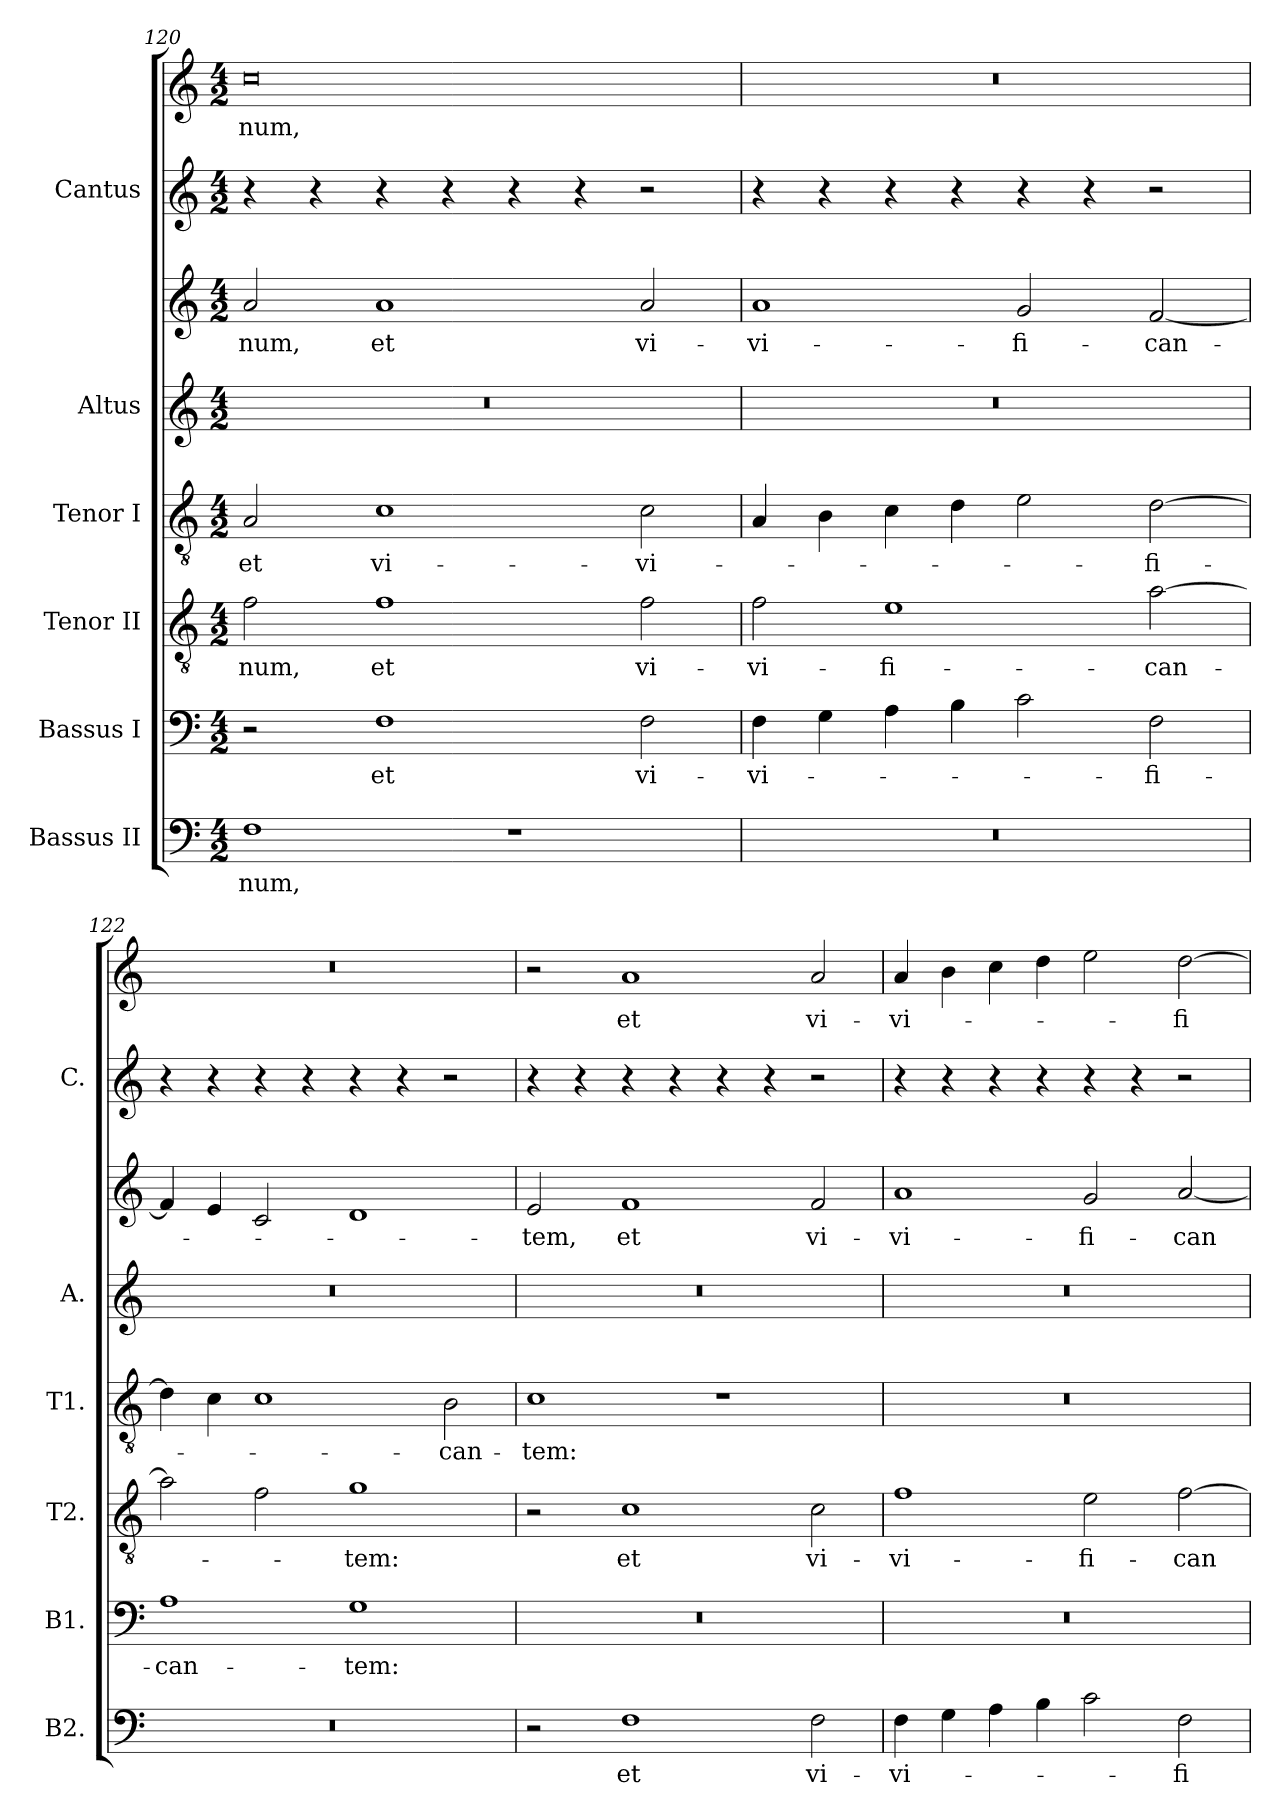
**kern	**text	**kern	**text	**kern	**text	**kern	**text	**kern	**kern	**text	**kern	**kern	**text
*part6	*part6	*part5	*part5	*part4	*part4	*part3	*part3	*part2	*part2	*part2	*part1	*part1	*part1
*staff8	*staff8	*staff7	*staff7	*staff6	*staff6	*staff5	*staff5	*staff4	*staff3	*staff3	*staff2	*staff1	*staff1
*I"Bassus II	*	*I"Bassus I	*	*I"Tenor II	*	*I"Tenor I	*	*I"Altus	*	*	*I"Cantus	*	*
*I'B2.	*	*I'B1.	*	*I'T2.	*	*I'T1.	*	*I'A.	*	*	*I'C.	*	*
*clefF4	*	*clefF4	*	*clefGv2	*	*clefGv2	*	*clefG2	*clefG2	*	*clefG2	*clefG2	*
*	*	*	*	*ITrd7c12	*	*ITrd7c12	*	*	*	*	*	*	*
*k[]	*	*k[]	*	*k[]	*	*k[]	*	*k[]	*k[]	*	*k[]	*k[]	*
*C:	*	*C:	*	*C:	*	*C:	*	*C:	*C:	*	*C:	*C:	*
*M4/2	*	*M4/2	*	*M4/2	*	*M4/2	*	*M4/2	*M4/2	*	*M4/2	*M4/2	*
=120	=120	=120	=120	=120	=120	=120	=120	=120	=120	=120	=120	=120	=120
!	!LO:LY:b:color=#000000	!	!	!	!	!	!	!	!	!	!	!	!
!	!	!	!	!	!LO:LY:b:color=#000000	!	!	!	!	!	!	!	!
!	!	!	!	!	!	!	!LO:LY:b:color=#000000	!LO:N:vis=1	!	!	!	!	!
!	!	!	!	!	!	!	!	!	!	!LO:LY:b:color=#000000	!	!	!
!	!	!	!	!	!	!	!	!	!	!	!	!	!LO:LY:b:color=#000000
1Fi	-num,	2r	.	2Fi\	-num,	2AAi/	et	0r	2ai/	-num,	4r	0cci	-num,
.	.	.	.	.	.	.	.	.	.	.	4r	.	.
!	!	!	!LO:LY:b:color=#000000	!	!	!	!	!	!	!	!	!	!
!	!	!	!	!	!LO:LY:b:color=#000000	!	!	!	!	!	!	!	!
!	!	!	!	!	!	!	!LO:LY:b:color=#000000	!	!	!	!	!	!
!	!	!	!	!	!	!	!	!	!	!LO:LY:b:color=#000000	!	!	!
.	.	1Fi	et	1Fi	et	1Ci	vi-	.	1ai	et	4r	.	.
.	.	.	.	.	.	.	.	.	.	.	4r	.	.
1r	.	.	.	.	.	.	.	.	.	.	4r	.	.
.	.	.	.	.	.	.	.	.	.	.	4r	.	.
!	!	!	!LO:LY:b:color=#000000	!	!	!	!	!	!	!	!	!	!
!	!	!	!	!	!LO:LY:b:color=#000000	!	!	!	!	!	!	!	!
!	!	!	!	!	!	!	!LO:LY:b:color=#000000	!	!	!	!	!	!
!	!	!	!	!	!	!	!	!	!	!LO:LY:b:color=#000000	!	!	!
.	.	2Fi\	vi-	2Fi\	vi-	2Ci\	-vi-	.	2ai/	vi-	2r	.	.
=121	=121	=121	=121	=121	=121	=121	=121	=121	=121	=121	=121	=121	=121
!LO:N:vis=1	!	!	!	!	!	!	!	!	!	!	!	!	!
!	!	!	!LO:LY:b:color=#000000	!	!	!	!	!	!	!	!	!	!
!	!	!	!	!	!LO:LY:b:color=#000000	!	!	!LO:N:vis=1	!	!	!	!	!
!	!	!	!	!	!	!	!	!	!	!LO:LY:b:color=#000000	!	!LO:N:vis=1	!
0r	.	4Fi\	-vi-	2Fi\	-vi-	4AAi/	.	0r	1ai	-vi-	4r	0r	.
.	.	4Gi\	.	.	.	4BBi\	.	.	.	.	4r	.	.
!	!	!	!	!	!LO:LY:b:color=#000000	!	!	!	!	!	!	!	!
.	.	4Ai\	.	1Ei	-fi-	4Ci\	.	.	.	.	4r	.	.
.	.	4Bi\	.	.	.	4Di\	.	.	.	.	4r	.	.
!	!	!	!	!	!	!	!	!	!	!LO:LY:b:color=#000000	!	!	!
.	.	2ci\	.	.	.	2Ei\	.	.	2gi/	-fi-	4r	.	.
.	.	.	.	.	.	.	.	.	.	.	4r	.	.
!	!	!	!LO:LY:b:color=#000000	!	!	!	!	!	!	!	!	!	!
!	!	!	!	!	!LO:LY:b:color=#000000	!	!	!	!	!	!	!	!
!	!	!	!	!	!	!	!LO:LY:b:color=#000000	!	!	!	!	!	!
!	!	!	!	!	!	!	!	!	!	!LO:LY:b:color=#000000	!	!	!
.	.	2Fi\	-fi-	[2Ai\	-can-	[2Di\	-fi-	.	[2fi/	-can-	2r	.	.
!!LO:LB:g=z
=122	=122	=122	=122	=122	=122	=122	=122	=122	=122	=122	=122	=122	=122
!LO:N:vis=1	!	!	!	!	!	!	!	!	!	!	!	!	!
!	!	!	!LO:LY:b:color=#000000	!	!	!	!	!LO:N:vis=1	!	!	!	!LO:N:vis=1	!
0r	.	1Ai	-can-	2Ai\]	.	4Di\]	.	0r	4fi/]	.	4r	0r	.
.	.	.	.	.	.	4Ci\	.	.	4ei/	.	4r	.	.
.	.	.	.	2Fi\	.	1Ci	.	.	2ci/	.	4r	.	.
.	.	.	.	.	.	.	.	.	.	.	4r	.	.
!	!	!	!LO:LY:b:color=#000000	!	!	!	!	!	!	!	!	!	!
!	!	!	!	!	!LO:LY:b:color=#000000	!	!	!	!	!	!	!	!
.	.	1Gi	-tem:	1Gi	-tem:	.	.	.	1di	.	4r	.	.
.	.	.	.	.	.	.	.	.	.	.	4r	.	.
!	!	!	!	!	!	!	!LO:LY:b:color=#000000	!	!	!	!	!	!
.	.	.	.	.	.	2BBi\	-can-	.	.	.	2r	.	.
=123	=123	=123	=123	=123	=123	=123	=123	=123	=123	=123	=123	=123	=123
!	!	!LO:N:vis=1	!	!	!	!	!	!	!	!	!	!	!
!	!	!	!	!	!	!	!LO:LY:b:color=#000000	!LO:N:vis=1	!	!	!	!	!
!	!	!	!	!	!	!	!	!	!	!LO:LY:b:color=#000000	!	!	!
2r	.	0r	.	2r	.	1Ci	-tem:	0r	2ei/	-tem,	4r	2r	.
.	.	.	.	.	.	.	.	.	.	.	4r	.	.
!	!LO:LY:b:color=#000000	!	!	!	!	!	!	!	!	!	!	!	!
!	!	!	!	!	!LO:LY:b:color=#000000	!	!	!	!	!	!	!	!
!	!	!	!	!	!	!	!	!	!	!LO:LY:b:color=#000000	!	!	!
!	!	!	!	!	!	!	!	!	!	!	!	!	!LO:LY:b:color=#000000
1Fi	et	.	.	1Ci	et	.	.	.	1fi	et	4r	1ai	et
.	.	.	.	.	.	.	.	.	.	.	4r	.	.
.	.	.	.	.	.	1r	.	.	.	.	4r	.	.
.	.	.	.	.	.	.	.	.	.	.	4r	.	.
!	!LO:LY:b:color=#000000	!	!	!	!	!	!	!	!	!	!	!	!
!	!	!	!	!	!LO:LY:b:color=#000000	!	!	!	!	!	!	!	!
!	!	!	!	!	!	!	!	!	!	!LO:LY:b:color=#000000	!	!	!
!	!	!	!	!	!	!	!	!	!	!	!	!	!LO:LY:b:color=#000000
2Fi\	vi-	.	.	2Ci\	vi-	.	.	.	2fi/	vi-	2r	2ai/	vi-
=124	=124	=124	=124	=124	=124	=124	=124	=124	=124	=124	=124	=124	=124
!	!LO:LY:b:color=#000000	!LO:N:vis=1	!	!	!	!	!	!	!	!	!	!	!
!	!	!	!	!	!LO:LY:b:color=#000000	!LO:N:vis=1	!	!LO:N:vis=1	!	!	!	!	!
!	!	!	!	!	!	!	!	!	!	!LO:LY:b:color=#000000	!	!	!
!	!	!	!	!	!	!	!	!	!	!	!	!	!LO:LY:b:color=#000000
4Fi\	-vi-	0r	.	1Fi	-vi-	0r	.	0r	1ai	-vi-	4r	4ai/	-vi-
4Gi\	.	.	.	.	.	.	.	.	.	.	4r	4bi\	.
4Ai\	.	.	.	.	.	.	.	.	.	.	4r	4cci\	.
4Bi\	.	.	.	.	.	.	.	.	.	.	4r	4ddi\	.
!	!	!	!	!	!LO:LY:b:color=#000000	!	!	!	!	!	!	!	!
!	!	!	!	!	!	!	!	!	!	!LO:LY:b:color=#000000	!	!	!
2ci\	.	.	.	2Ei\	-fi-	.	.	.	2gi/	-fi-	4r	2eei\	.
.	.	.	.	.	.	.	.	.	.	.	4r	.	.
!	!LO:LY:b:color=#000000	!	!	!	!	!	!	!	!	!	!	!	!
!	!	!	!	!	!LO:LY:b:color=#000000	!	!	!	!	!	!	!	!
!	!	!	!	!	!	!	!	!	!	!LO:LY:b:color=#000000	!	!	!
!	!	!	!	!	!	!	!	!	!	!	!	!	!LO:LY:b:color=#000000
2Fi\	-fi-	.	.	[2Fi\	-can-	.	.	.	[2ai/	-can-	2r	[2ddi\	-fi-
=	=	=	=	=	=	=	=	=	=	=	=	=	=
*-	*-	*-	*-	*-	*-	*-	*-	*-	*-	*-	*-	*-	*-
